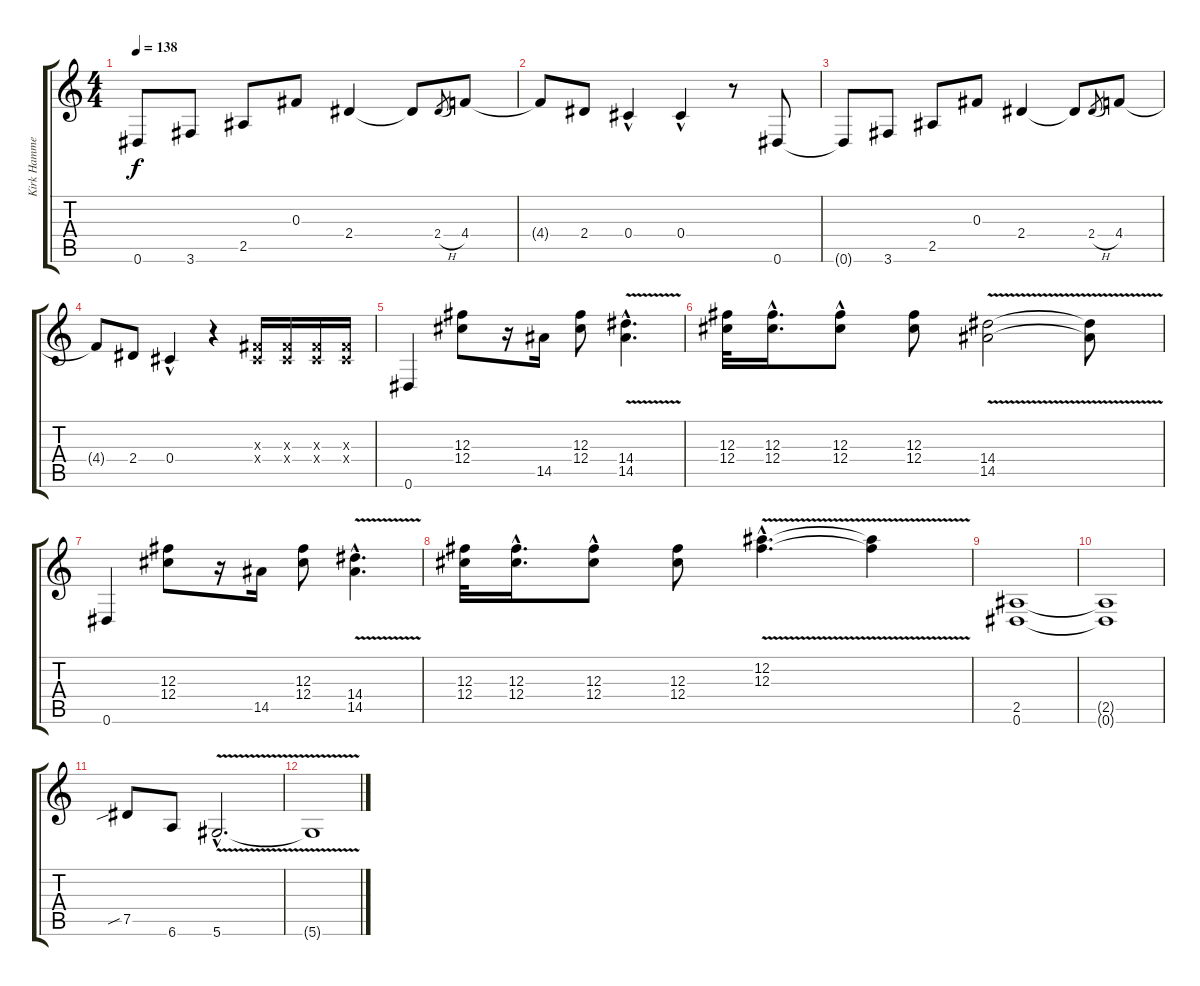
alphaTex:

\track ("Kirk Hammet" "Kirk Hamme") {instrument distortionguitar}
\staff {score tabs}
\tuning (Eb4 Bb3 Gb3 Db3 Ab2 Eb2) {hide}
\ts (4 4)
\tempo 138
\clef g2
\ks c
0.6{t}.8{dy f} 3.6.8 2.5.8 0.3.8 2.4.4 2.4{t}.8 2.4{h}.8{gr} 4.4.8 |
4.4{t}.8 2.4.8 0.4{hac}.4 0.4{hac}.4 r.8 0.6.8 |
0.6{t}.8 3.6.8 2.5.8 0.3.8 2.4.4 2.4{t}.8 2.4{h}.8{gr} 4.4.8 |
4.4{t}.8 2.4.8 0.4{hac}.4 r.4 (0.3{x} 0.4{x}).16 (0.3{x} 0.4{x}).16 (0.3{x} 0.4{x}).16 (0.3{x} 0.4{x}).16 |
0.6.4 (12.3 12.4).8 r.16 14.5.16 (12.3 12.4).8 (14.4{v hac} 14.5{v hac}).4{d} |
(12.3 12.4).32 (12.3{hac} 12.4{hac}).16{d} (12.3{hac} 12.4{hac}).8 (12.3 12.4).8 (14.4{v} 14.5{v}).2 (14.4{t} 14.5{t}).8 |
0.6.4 (12.3 12.4).8 r.16 14.5.16 (12.3 12.4).8 (14.4{v hac} 14.5{v hac}).4{d} |
(12.3 12.4).32 (12.3{hac} 12.4{hac}).16{d} (12.3{hac} 12.4{hac}).8 (12.3 12.4).8 (12.2{v hac} 12.3{v hac}).4{d} (12.2{t} 12.3{t}).4 |
(2.5 0.6).1 |
(2.5{t} 0.6{t}).1 |
7.5{sib}.8 6.6.8 5.6{v hac}.2{d} |
5.6{t}.1
